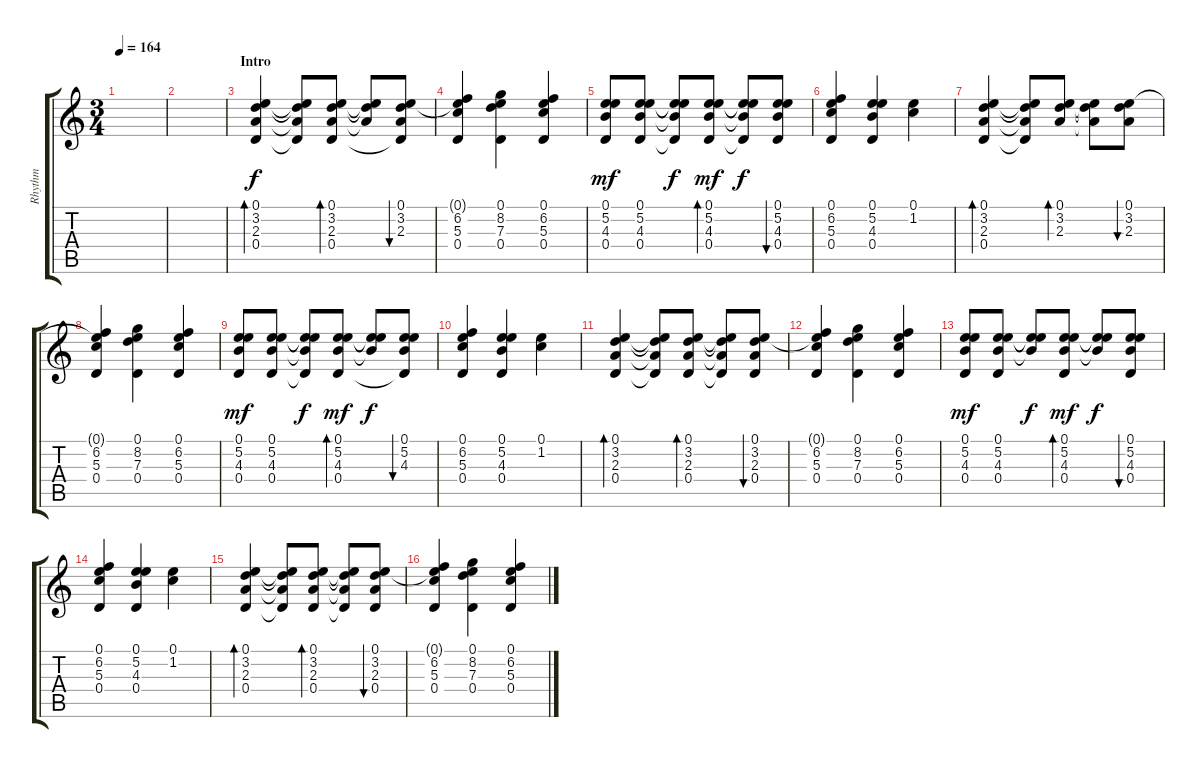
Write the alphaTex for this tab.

\track ("Rhythm" "Rhythm") {instrument acousticguitarsteel}
\staff {score tabs}
\tuning (E4 B3 G3 D3 A2 E2) {hide}
\ts (3 4)
\tempo 164
\clef g2
\ks c
|
|
\section ("" "Intro")
(0.1 3.2 2.3 0.4).4{bd 60} (0.1{t} 3.2{t} 2.3{t} 0.4{t}).8 (0.1 3.2 2.3 0.4).8{bd 60} (0.1{t} 3.2{t} 2.3{t}).8 (0.1 3.2 2.3 0.4{t}).8{bu 60} |
(0.1{t} 6.2 5.3 0.4).4 (0.1 8.2 7.3 0.4).4 (0.1 6.2 5.3 0.4).4 |
(0.1 5.2 4.3 0.4).8{dy mf} (0.1 5.2 4.3 0.4).8 (0.1{t} 5.2{t} 4.3{t} 0.4{t}).8{dy f} (0.1 5.2 4.3 0.4).8{bd 60 dy mf} (0.1{t} 5.2{t} 4.3{t} 0.4{t}).8{dy f} (0.1 5.2 4.3 0.4).8{bu 60} |
(0.1 6.2 5.3 0.4).4 (0.1 5.2 4.3 0.4).4 (0.1 1.2).4 |
(0.1 3.2 2.3 0.4).4{bd 60} (0.1{t} 3.2{t} 2.3{t} 0.4{t}).8 (0.1 3.2 2.3).8{bd 60} (0.1{t} 3.2{t} 2.3{t}).8 (0.1 3.2 2.3).8{bu 60} |
(0.1{t} 6.2 5.3 0.4).4 (0.1 8.2 7.3 0.4).4 (0.1 6.2 5.3 0.4).4 |
(0.1 5.2 4.3 0.4).8{dy mf} (0.1 5.2 4.3 0.4).8 (0.1{t} 5.2{t} 4.3{t} 0.4{t}).8{dy f} (0.1 5.2 4.3 0.4).8{bd 60 dy mf} (0.1{t} 5.2{t} 4.3{t}).8{dy f} (0.1 5.2 4.3 0.4{t}).8{bu 60} |
(0.1 6.2 5.3 0.4).4 (0.1 5.2 4.3 0.4).4 (0.1 1.2).4 |
(0.1 3.2 2.3 0.4).4{bd 60} (0.1{t} 3.2{t} 2.3{t} 0.4{t}).8 (0.1 3.2 2.3 0.4).8{bd 60} (0.1{t} 3.2{t} 2.3{t} 0.4{t}).8 (0.1 3.2 2.3 0.4).8{bu 60} |
(0.1{t} 6.2 5.3 0.4).4 (0.1 8.2 7.3 0.4).4 (0.1 6.2 5.3 0.4).4 |
(0.1 5.2 4.3 0.4).8{dy mf} (0.1 5.2 4.3 0.4).8 (0.1{t} 5.2{t} 4.3{t}).8{dy f} (0.1 5.2 4.3 0.4).8{bd 60 dy mf} (0.1{t} 5.2{t} 4.3{t}).8{dy f} (0.1 5.2 4.3 0.4).8{bu 60} |
(0.1 6.2 5.3 0.4).4 (0.1 5.2 4.3 0.4).4 (0.1 1.2).4 |
(0.1 3.2 2.3 0.4).4{bd 60} (0.1{t} 3.2{t} 2.3{t} 0.4{t}).8 (0.1 3.2 2.3 0.4).8{bd 60} (0.1{t} 3.2{t} 2.3{t} 0.4{t}).8 (0.1 3.2 2.3 0.4).8{bu 60} |
(0.1{t} 6.2 5.3 0.4).4 (0.1 8.2 7.3 0.4).4 (0.1 6.2 5.3 0.4).4
